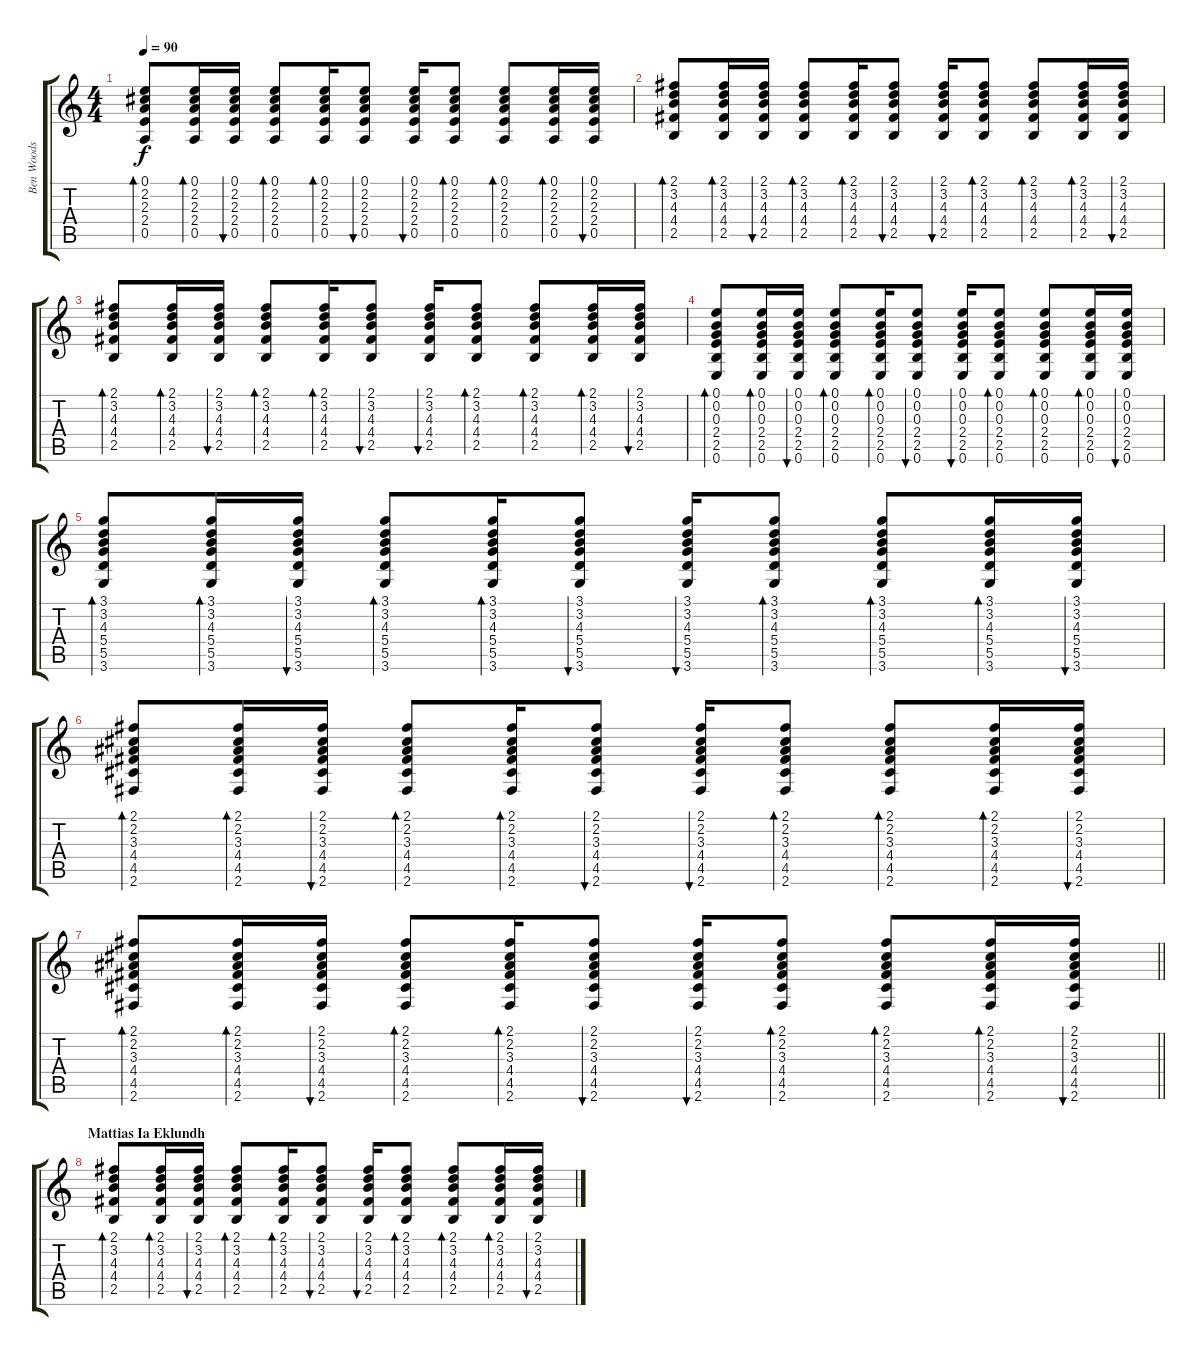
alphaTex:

\track ("Ben Woods (acoustic rhythm)" "Ben Woods ") {instrument acousticguitarsteel}
\staff {score tabs}
\tuning (E4 B3 G3 D3 A2 E2) {hide}
\ts (4 4)
\tempo 90
\clef g2
\ks c
(0.1 2.2 2.3 2.4 0.5).8{bd 60 dy f} (0.1 2.2 2.3 2.4 0.5).16{bd 60} (0.1 2.2 2.3 2.4 0.5).16{bu 60} (0.1 2.2 2.3 2.4 0.5).8{bd 60} (0.1 2.2 2.3 2.4 0.5).16{bd 60} (0.1 2.2 2.3 2.4 0.5).8{bu 60} (0.1 2.2 2.3 2.4 0.5).16{bu 60} (0.1 2.2 2.3 2.4 0.5).8{bd 60} (0.1 2.2 2.3 2.4 0.5).8{bd 60} (0.1 2.2 2.3 2.4 0.5).16{bd 60} (0.1 2.2 2.3 2.4 0.5).16{bu 60} |
(2.1 3.2 4.3 4.4 2.5).8{bd 60} (2.1 3.2 4.3 4.4 2.5).16{bd 60} (2.1 3.2 4.3 4.4 2.5).16{bu 60} (2.1 3.2 4.3 4.4 2.5).8{bd 60} (2.1 3.2 4.3 4.4 2.5).16{bd 60} (2.1 3.2 4.3 4.4 2.5).8{bu 60} (2.1 3.2 4.3 4.4 2.5).16{bu 60} (2.1 3.2 4.3 4.4 2.5).8{bd 60} (2.1 3.2 4.3 4.4 2.5).8{bd 60} (2.1 3.2 4.3 4.4 2.5).16{bd 60} (2.1 3.2 4.3 4.4 2.5).16{bu 60} |
(2.1 3.2 4.3 4.4 2.5).8{bd 60} (2.1 3.2 4.3 4.4 2.5).16{bd 60} (2.1 3.2 4.3 4.4 2.5).16{bu 60} (2.1 3.2 4.3 4.4 2.5).8{bd 60} (2.1 3.2 4.3 4.4 2.5).16{bd 60} (2.1 3.2 4.3 4.4 2.5).8{bu 60} (2.1 3.2 4.3 4.4 2.5).16{bu 60} (2.1 3.2 4.3 4.4 2.5).8{bd 60} (2.1 3.2 4.3 4.4 2.5).8{bd 60} (2.1 3.2 4.3 4.4 2.5).16{bd 60} (2.1 3.2 4.3 4.4 2.5).16{bu 60} |
(0.1 0.2 0.3 2.4 2.5 0.6).8{bd 60} (0.1 0.2 0.3 2.4 2.5 0.6).16{bd 60} (0.1 0.2 0.3 2.4 2.5 0.6).16{bu 60} (0.1 0.2 0.3 2.4 2.5 0.6).8{bd 60} (0.1 0.2 0.3 2.4 2.5 0.6).16{bd 60} (0.1 0.2 0.3 2.4 2.5 0.6).8{bu 60} (0.1 0.2 0.3 2.4 2.5 0.6).16{bu 60} (0.1 0.2 0.3 2.4 2.5 0.6).8{bd 60} (0.1 0.2 0.3 2.4 2.5 0.6).8{bd 60} (0.1 0.2 0.3 2.4 2.5 0.6).16{bd 60} (0.1 0.2 0.3 2.4 2.5 0.6).16{bu 60} |
(3.1 3.2 4.3 5.4 5.5 3.6).8{bd 60} (3.1 3.2 4.3 5.4 5.5 3.6).16{bd 60} (3.1 3.2 4.3 5.4 5.5 3.6).16{bu 60} (3.1 3.2 4.3 5.4 5.5 3.6).8{bd 60} (3.1 3.2 4.3 5.4 5.5 3.6).16{bd 60} (3.1 3.2 4.3 5.4 5.5 3.6).8{bu 60} (3.1 3.2 4.3 5.4 5.5 3.6).16{bu 60} (3.1 3.2 4.3 5.4 5.5 3.6).8{bd 60} (3.1 3.2 4.3 5.4 5.5 3.6).8{bd 60} (3.1 3.2 4.3 5.4 5.5 3.6).16{bd 60} (3.1 3.2 4.3 5.4 5.5 3.6).16{bu 60} |
(2.1 2.2 3.3 4.4 4.5 2.6).8{bd 60} (2.1 2.2 3.3 4.4 4.5 2.6).16{bd 60} (2.1 2.2 3.3 4.4 4.5 2.6).16{bu 60} (2.1 2.2 3.3 4.4 4.5 2.6).8{bd 60} (2.1 2.2 3.3 4.4 4.5 2.6).16{bd 60} (2.1 2.2 3.3 4.4 4.5 2.6).8{bu 60} (2.1 2.2 3.3 4.4 4.5 2.6).16{bu 60} (2.1 2.2 3.3 4.4 4.5 2.6).8{bd 60} (2.1 2.2 3.3 4.4 4.5 2.6).8{bd 60} (2.1 2.2 3.3 4.4 4.5 2.6).16{bd 60} (2.1 2.2 3.3 4.4 4.5 2.6).16{bu 60} |
\barLineRight lightlight
(2.1 2.2 3.3 4.4 4.5 2.6).8{bd 60} (2.1 2.2 3.3 4.4 4.5 2.6).16{bd 60} (2.1 2.2 3.3 4.4 4.5 2.6).16{bu 60} (2.1 2.2 3.3 4.4 4.5 2.6).8{bd 60} (2.1 2.2 3.3 4.4 4.5 2.6).16{bd 60} (2.1 2.2 3.3 4.4 4.5 2.6).8{bu 60} (2.1 2.2 3.3 4.4 4.5 2.6).16{bu 60} (2.1 2.2 3.3 4.4 4.5 2.6).8{bd 60} (2.1 2.2 3.3 4.4 4.5 2.6).8{bd 60} (2.1 2.2 3.3 4.4 4.5 2.6).16{bd 60} (2.1 2.2 3.3 4.4 4.5 2.6).16{bu 60} |
\section ("" "Mattias Ia Eklundh")
(2.1 3.2 4.3 4.4 2.5).8{bd 60} (2.1 3.2 4.3 4.4 2.5).16{bd 60} (2.1 3.2 4.3 4.4 2.5).16{bu 60} (2.1 3.2 4.3 4.4 2.5).8{bd 60} (2.1 3.2 4.3 4.4 2.5).16{bd 60} (2.1 3.2 4.3 4.4 2.5).8{bu 60} (2.1 3.2 4.3 4.4 2.5).16{bu 60} (2.1 3.2 4.3 4.4 2.5).8{bd 60} (2.1 3.2 4.3 4.4 2.5).8{bd 60} (2.1 3.2 4.3 4.4 2.5).16{bd 60} (2.1 3.2 4.3 4.4 2.5).16{bu 60}
